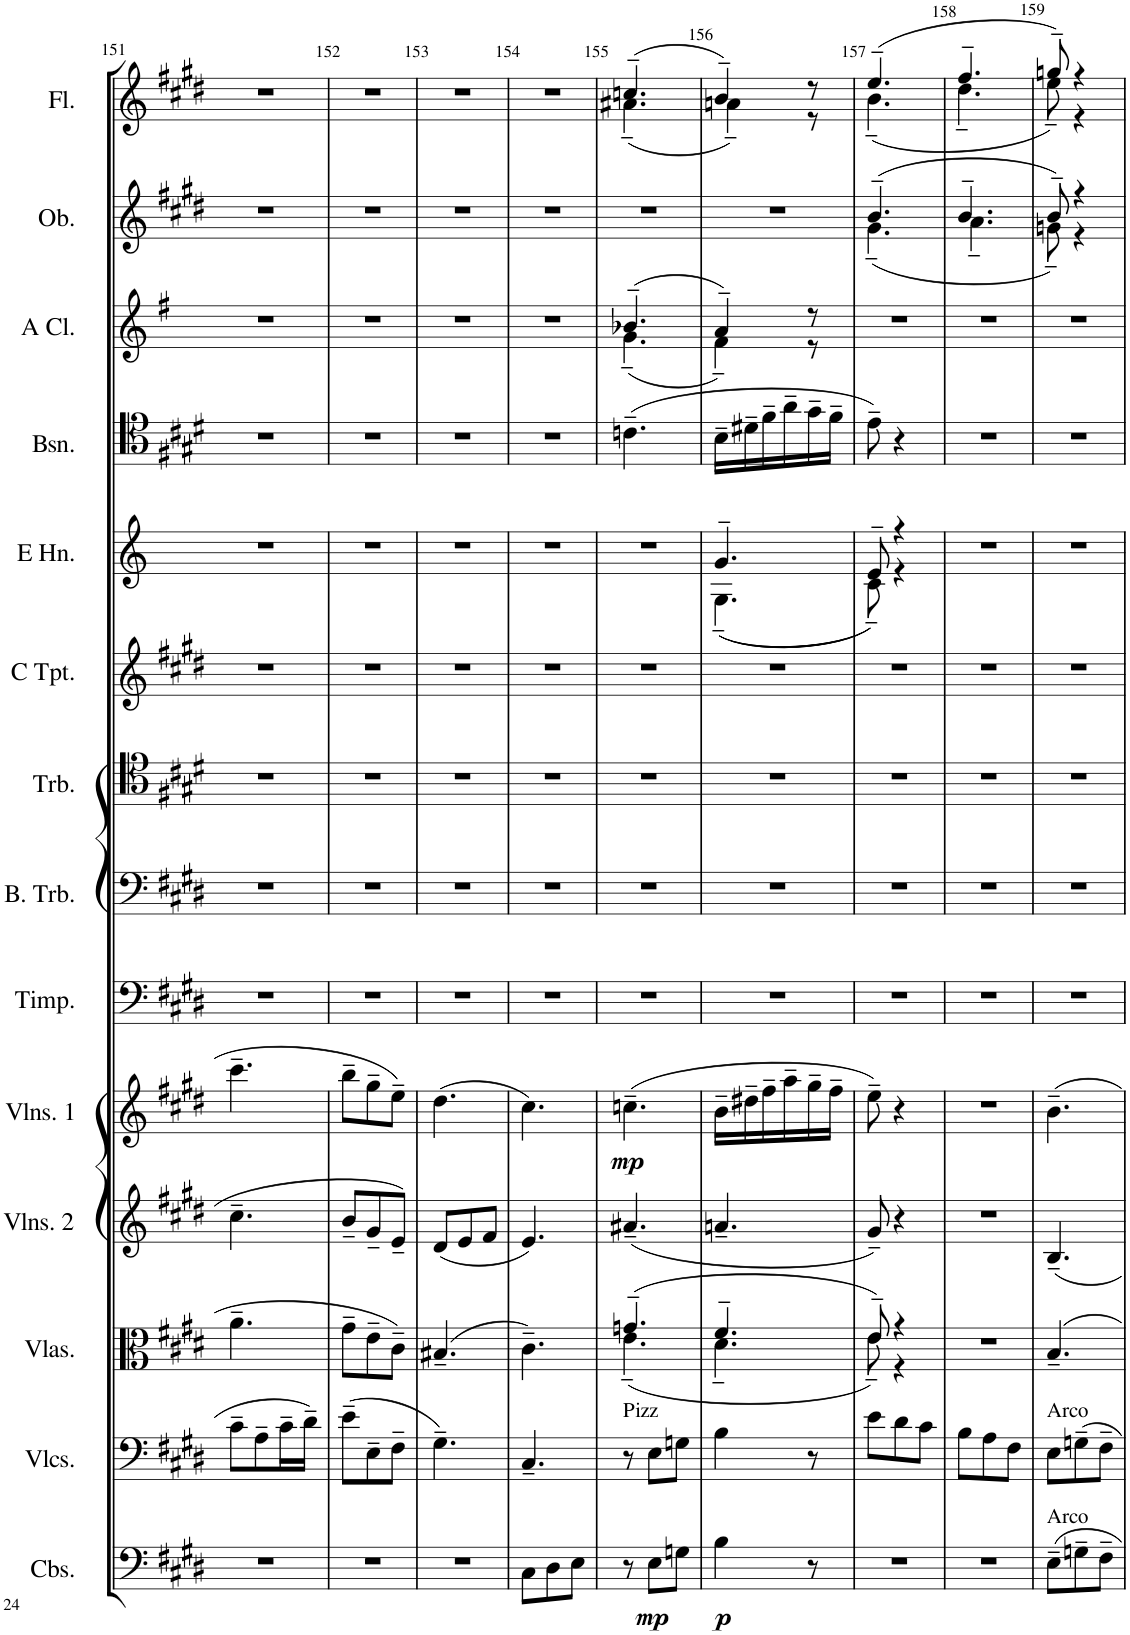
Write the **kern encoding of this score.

**kern	**dynam	**kern	**kern	**kern	**kern	**dynam	**kern	**kern	**kern	**kern	**kern	**kern	**kern	**kern	**kern
*part14	*part14	*part13	*part12	*part11	*part10	*part10	*part9	*part8	*part7	*part6	*part5	*part4	*part3	*part2	*part1
*staff14	*staff14	*staff13	*staff12	*staff11	*staff10	*staff10	*staff9	*staff8	*staff7	*staff6	*staff5	*staff4	*staff3	*staff2	*staff1
*I"Contrabasses	*	*I"Violoncellos	*I"Violas	*I"Violins 2	*I"Violins 1	*	*I"Timpani in E B	*I"Bass Trombone	*I"Trombone	*I"C Trumpet	*I"E Horn	*I"Bassoon	*I"A Clarinet	*I"Oboe	*I"Flute
*I'Cbs.	*	*I'Vlcs.	*I'Vlas.	*I'Vlns. 2	*I'Vlns. 1	*	*I'Timp.	*I'B. Trb.	*I'Trb.	*I'C Tpt.	*I'E Hn.	*I'Bsn.	*I'A Cl.	*I'Ob.	*I'Fl.
!!LO:PB:g=z
*clefF4	*	*clefF4	*clefC3	*clefG2	*clefG2	*	*clefF4	*clefF4	*clefC4	*clefG2	*clefG2	*clefC4	*clefG2	*clefG2	*clefG2
*Trd7c12	*	*	*	*	*	*	*	*	*	*Trd1c2	*Trd5c8	*	*Trd2c3	*	*
*k[f#c#g#d#]	*	*k[f#c#g#d#]	*k[f#c#g#d#]	*k[f#c#g#d#]	*k[f#c#g#d#]	*	*k[f#c#g#d#]	*k[f#c#g#d#]	*k[f#c#g#d#]	*k[f#c#g#d#]	*k[]	*k[f#c#g#d#]	*k[f#]	*k[f#c#g#d#]	*k[f#c#g#d#]
*M3/8	*	*M3/8	*M3/8	*M3/8	*M3/8	*	*M3/8	*M3/8	*M3/8	*M3/8	*M3/8	*M3/8	*M3/8	*M3/8	*M3/8
=151	=151	=151	=151	=151	=151	=151	=151	=151	=151	=151	=151	=151	=151	=151	=151
4.r	.	8c#~\L	4.a~\	4.cc#~\	4.ccc#~\	.	4.r	4.r	4.r	4.r	4.r	4.r	4.r	4.r	4.r
.	.	8A~\	.	.	.	.	.	.	.	.	.	.	.	.	.
.	.	16c#~\L	.	.	.	.	.	.	.	.	.	.	.	.	.
.	.	16d#~\JJ	.	.	.	.	.	.	.	.	.	.	.	.	.
=152	=152	=152	=152	=152	=152	=152	=152	=152	=152	=152	=152	=152	=152	=152	=152
4.r	.	(8e~\L	8g#~\L	8b~/L	8bb~\L	.	4.r	4.r	4.r	4.r	4.r	4.r	4.r	4.r	4.r
.	.	8E~\	8e~\	8g#~/	8gg#~\	.	.	.	.	.	.	.	.	.	.
.	.	8F#~\J	8c#~\J	8e~/J	8ee~\J	.	.	.	.	.	.	.	.	.	.
=153	=153	=153	=153	=153	=153	=153	=153	=153	=153	=153	=153	=153	=153	=153	=153
4.r	.	4.G#~\)	(4.B#X~/	(8d#/L	(4.dd#\	.	4.r	4.r	4.r	4.r	4.r	4.r	4.r	4.r	4.r
.	.	.	.	8e/	.	.	.	.	.	.	.	.	.	.	.
.	.	.	.	8f#/J	.	.	.	.	.	.	.	.	.	.	.
=154	=154	=154	=154	=154	=154	=154	=154	=154	=154	=154	=154	=154	=154	=154	=154
8C#\L	.	4.C#~/	4.c#~\)	4.e/)	4.cc#\)	.	4.r	4.r	4.r	4.r	4.r	4.r	4.r	4.r	4.r
8D#\	.	.	.	.	.	.	.	.	.	.	.	.	.	.	.
8E\J	.	.	.	.	.	.	.	.	.	.	.	.	.	.	.
=155	=155	=155	=155	=155	=155	=155	=155	=155	=155	=155	=155	=155	=155	=155	=155
*	*	*	*^	*	*	*	*	*	*	*	*	*	*^	*	*^
!	!	!LO:TX:a:t=Pizz	!	!	!	!	!	!	!	!	!	!	!	!	!	!	!	!
!	!	!	!	!	!	!	!LO:DY:b	!	!	!	!	!	!	!	!	!	!	!
8r	.	8r	(4.gn~/	(4.e~\	(4.a#X~/	(4.ccn~\	mp	4.r	4.r	4.r	4.r	4.r	(4.cn~\	(4.b-X~/	(4.g~\	4.r	(4.ccn~/	(4.a#X~\
!	!LO:DY:b	!	!	!	!	!	!	!	!	!	!	!	!	!	!	!	!	!
8E\L	mp	8E\L	.	.	.	.	.	.	.	.	.	.	.	.	.	.	.	.
8Gn\J	.	8Gn\J	.	.	.	.	.	.	.	.	.	.	.	.	.	.	.	.
=156	=156	=156	=156	=156	=156	=156	=156	=156	=156	=156	=156	=156	=156	=156	=156	=156	=156	=156
*	*	*	*	*	*	*	*	*	*	*	*	*^	*	*	*	*	*	*
!	!LO:DY:b	!	!	!	!	!	!	!	!	!	!	!	!	!	!	!	!	!	!
4B\	p	4B\	4.f#~/	4.d#~\	4.an~/	16b~\LL	.	4.r	4.r	4.r	4.r	4.g~/	((4.G~\	16B~\LL	4a~/)	4f#~\)	4.r	4b~/)	4an~\)
.	.	.	.	.	.	16dd#X~\	.	.	.	.	.	.	.	16d#X~\	.	.	.	.	.
.	.	.	.	.	.	16ff#~\	.	.	.	.	.	.	.	16f#~\	.	.	.	.	.
.	.	.	.	.	.	16aa~\	.	.	.	.	.	.	.	16a~\	.	.	.	.	.
8r	.	8r	.	.	.	16gg#~\	.	.	.	.	.	.	.	16g#~\	8r	8r	.	8r	8r
.	.	.	.	.	.	16ff#~\JJ	.	.	.	.	.	.	.	16f#~\JJ	.	.	.	.	.
*	*	*	*	*	*	*	*	*	*	*	*	*	*	*	*v	*v	*	*	*
=157	=157	=157	=157	=157	=157	=157	=157	=157	=157	=157	=157	=157	=157	=157	=157	=157	=157	=157
*	*	*	*	*	*	*	*	*	*	*	*	*	*	*	*	*^	*	*
4.r	.	8e\L	8e~/)	8e~\)	8g#~/)	8ee~\)	.	4.r	4.r	4.r	4.r	8e~/	8c~\))	8e~\)	4.r	(4.b~/	(4.g#~\	(4.ee~/	(4.b~\
.	.	8d#\	4r	4r	4r	4r	.	.	.	.	.	4r	4r	4r	.	.	.	.	.
.	.	8c#\J	.	.	.	.	.	.	.	.	.	.	.	.	.	.	.	.	.
*	*	*	*v	*v	*	*	*	*	*	*	*	*v	*v	*	*	*	*	*	*
=158	=158	=158	=158	=158	=158	=158	=158	=158	=158	=158	=158	=158	=158	=158	=158	=158	=158
4.r	.	8B\L	4.r	4.r	4.r	.	4.r	4.r	4.r	4.r	4.r	4.r	4.r	4.b~/	4.a~\	4.ff#~/	4.dd#~\
.	.	8A\	.	.	.	.	.	.	.	.	.	.	.	.	.	.	.
.	.	8F#\J	.	.	.	.	.	.	.	.	.	.	.	.	.	.	.
=159	=159	=159	=159	=159	=159	=159	=159	=159	=159	=159	=159	=159	=159	=159	=159	=159	=159
!	!	!LO:TX:a:t=Arco	!	!	!	!	!	!	!	!	!	!	!	!	!	!	!
!LO:TX:a:t=Arco	!	!	!	!	!	!	!	!	!	!	!	!	!	!	!	!	!
8E~\L	.	8E\L	4.B~/	4.B~/	4.b~\	.	4.r	4.r	4.r	4.r	4.r	4.r	4.r	8b~/)	8gn~\)	8ggn~/)	8ee~\)
8Gn~\	.	8Gn~\	.	.	.	.	.	.	.	.	.	.	.	4r	4r	4r	4r
8F#~\J	.	8F#~\J	.	.	.	.	.	.	.	.	.	.	.	.	.	.	.
*	*	*	*	*	*	*	*	*	*	*	*	*	*	*v	*v	*	*
*	*	*	*	*	*	*	*	*	*	*	*	*	*	*	*v	*v
=	=	=	=	=	=	=	=	=	=	=	=	=	=	=	=
*-	*-	*-	*-	*-	*-	*-	*-	*-	*-	*-	*-	*-	*-	*-	*-
